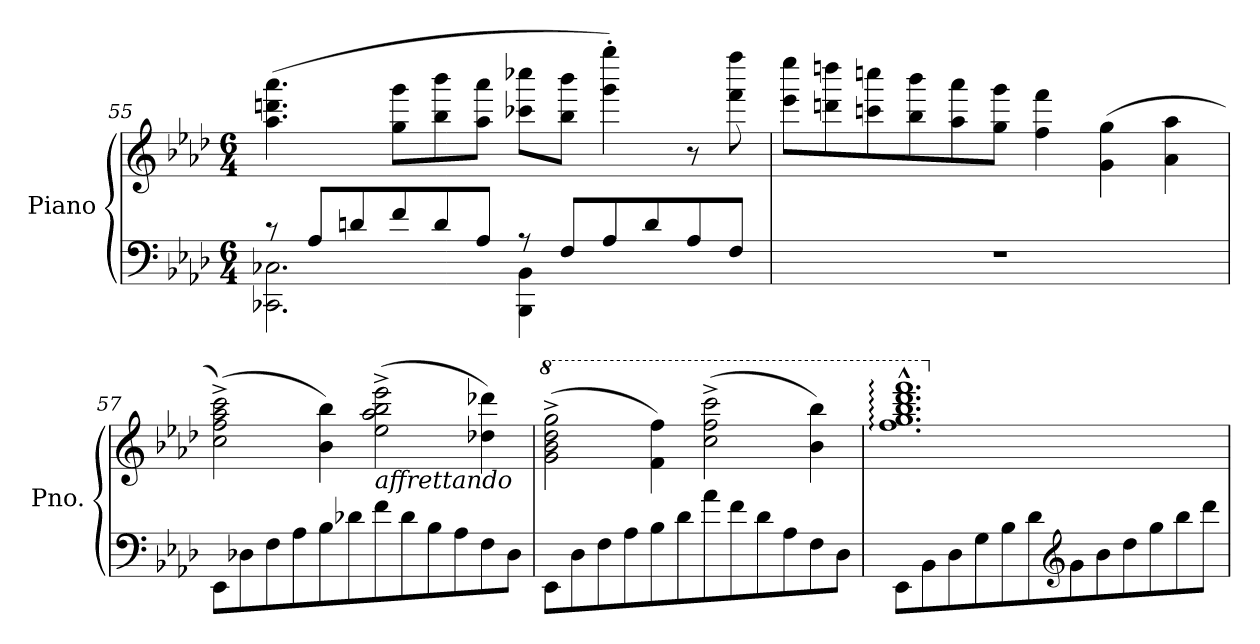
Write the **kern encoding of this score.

**kern	**kern
*part1	*part1
*staff2	*staff1
*I"Piano	*
*I'Pno.	*
*clefF4	*clefG2
*k[b-e-a-d-]	*k[b-e-a-d-]
*M6/4	*M6/4
=55	=55
*^	*
8r	2.CC-X\ 2.C-X\	(>4.aa-\ 4.dddn\ 4.aaa-\
8A-/L	.	.
8dn/	.	.
8f/	.	8gg\ 8ggg\L
8d/	.	8bb-\ 8bbb-\
8A-/J	.	8aa-\ 8aaa-\J
8r	4BBB-\ 4BB-\	8ccc-X\ 8cccc-X\L
8F/L	.	8bb-\ 8bbb-\J
8A-/	2ryy	4ggg\' 4gggg\')
8d/	.	.
8A-/	.	8r
8F/J	.	8fff\ 8ffff\
*v	*v	*
=56	=56
1.r	8eee-\ 8eeee-\L
.	8dddn\ 8ddddn\
.	8cccn\ 8ccccn\
.	8bb-\ 8bbb-\
.	8aa-\ 8aaa-\
.	8gg\ 8ggg\J
.	4ff\ 4fff\
.	(>4g\ 4gg\
.	4a-\ 4aa-\
!!LO:PB:g=z
=57	=57
8EE-\L	(>2cc\^ 2ff\^ 2aa-\^ 2ccc\^)
8D-X\	.
8F\	.
8A-\	.
8B-\	4b-\ 4bb-\)
8d-X\	.
!	!LO:TX:b:i:t=affrettando
8f\	(>2ee-\^ 2aa-\^ 2bb-\^ 2eee-\^
8d-\	.
8B-\	.
8A-\	.
8F\	4dd-X\ 4ddd-X\)
8D-\J	.
=58	=58
*	*8va
8EE-\L	(>2gg\^ 2bb-\^ 2ddd-\^ 2ggg\^
8D-\	.
8F\	.
8A-\	.
8B-\	4ff\ 4fff\)
8d-\	.
8a-\	(>2ccc\^ 2fff\^ 2cccc\^
8f\	.
8d-\	.
8A-\	.
8F\	4bb-\ 4bbb-\)
8D-\J	.
=59	=59
8EE-\L	1.fff:^^ 1.ggg:^^ 1.bbb-:^^ 1.dddd-:^^ 1.ffff:^^
8BB-\	.
8D-\	.
8G\	.
8B-\	.
8d-\	.
*clefG2	*
8g\	.
8b-\	.
8dd-\	.
8gg\	.
8bb-\	.
8ddd-\J	.
*	*X8va
=	=
*-	*-
